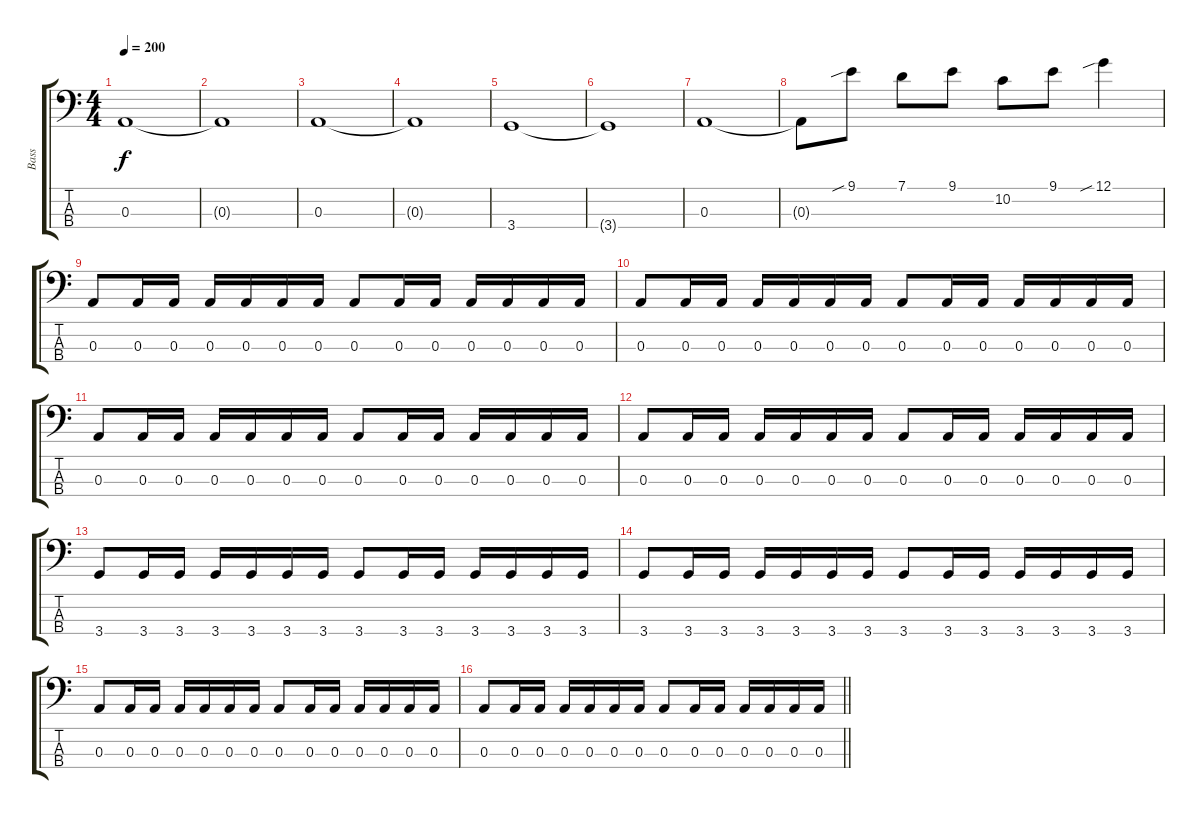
\track ("Bass" "Bass") {instrument electricbassfinger}
\staff {score tabs}
\tuning (G2 D2 A1 E1) {hide}
\ts (4 4)
\tempo 200
\tempo 146
\tempo 200
\clef f4
\ks c
0.3.1{dy f instrument electricbassfinger} |
0.3{t}.1 |
0.3.1 |
0.3{t}.1 |
3.4.1 |
3.4{t}.1 |
0.3.1 |
0.3{t}.8 9.1{sib}.8 7.1.8 9.1.8 10.2.8 9.1.8 12.1{sib}.4 |
0.3.8 0.3.16 0.3.16 0.3.16 0.3.16 0.3.16 0.3.16 0.3.8 0.3.16 0.3.16 0.3.16 0.3.16 0.3.16 0.3.16 |
0.3.8 0.3.16 0.3.16 0.3.16 0.3.16 0.3.16 0.3.16 0.3.8 0.3.16 0.3.16 0.3.16 0.3.16 0.3.16 0.3.16 |
0.3.8 0.3.16 0.3.16 0.3.16 0.3.16 0.3.16 0.3.16 0.3.8 0.3.16 0.3.16 0.3.16 0.3.16 0.3.16 0.3.16 |
0.3.8 0.3.16 0.3.16 0.3.16 0.3.16 0.3.16 0.3.16 0.3.8 0.3.16 0.3.16 0.3.16 0.3.16 0.3.16 0.3.16 |
3.4.8 3.4.16 3.4.16 3.4.16 3.4.16 3.4.16 3.4.16 3.4.8 3.4.16 3.4.16 3.4.16 3.4.16 3.4.16 3.4.16 |
3.4.8 3.4.16 3.4.16 3.4.16 3.4.16 3.4.16 3.4.16 3.4.8 3.4.16 3.4.16 3.4.16 3.4.16 3.4.16 3.4.16 |
0.3.8 0.3.16 0.3.16 0.3.16 0.3.16 0.3.16 0.3.16 0.3.8 0.3.16 0.3.16 0.3.16 0.3.16 0.3.16 0.3.16 |
\barLineRight lightlight
0.3.8 0.3.16 0.3.16 0.3.16 0.3.16 0.3.16 0.3.16 0.3.8 0.3.16 0.3.16 0.3.16 0.3.16 0.3.16 0.3.16
